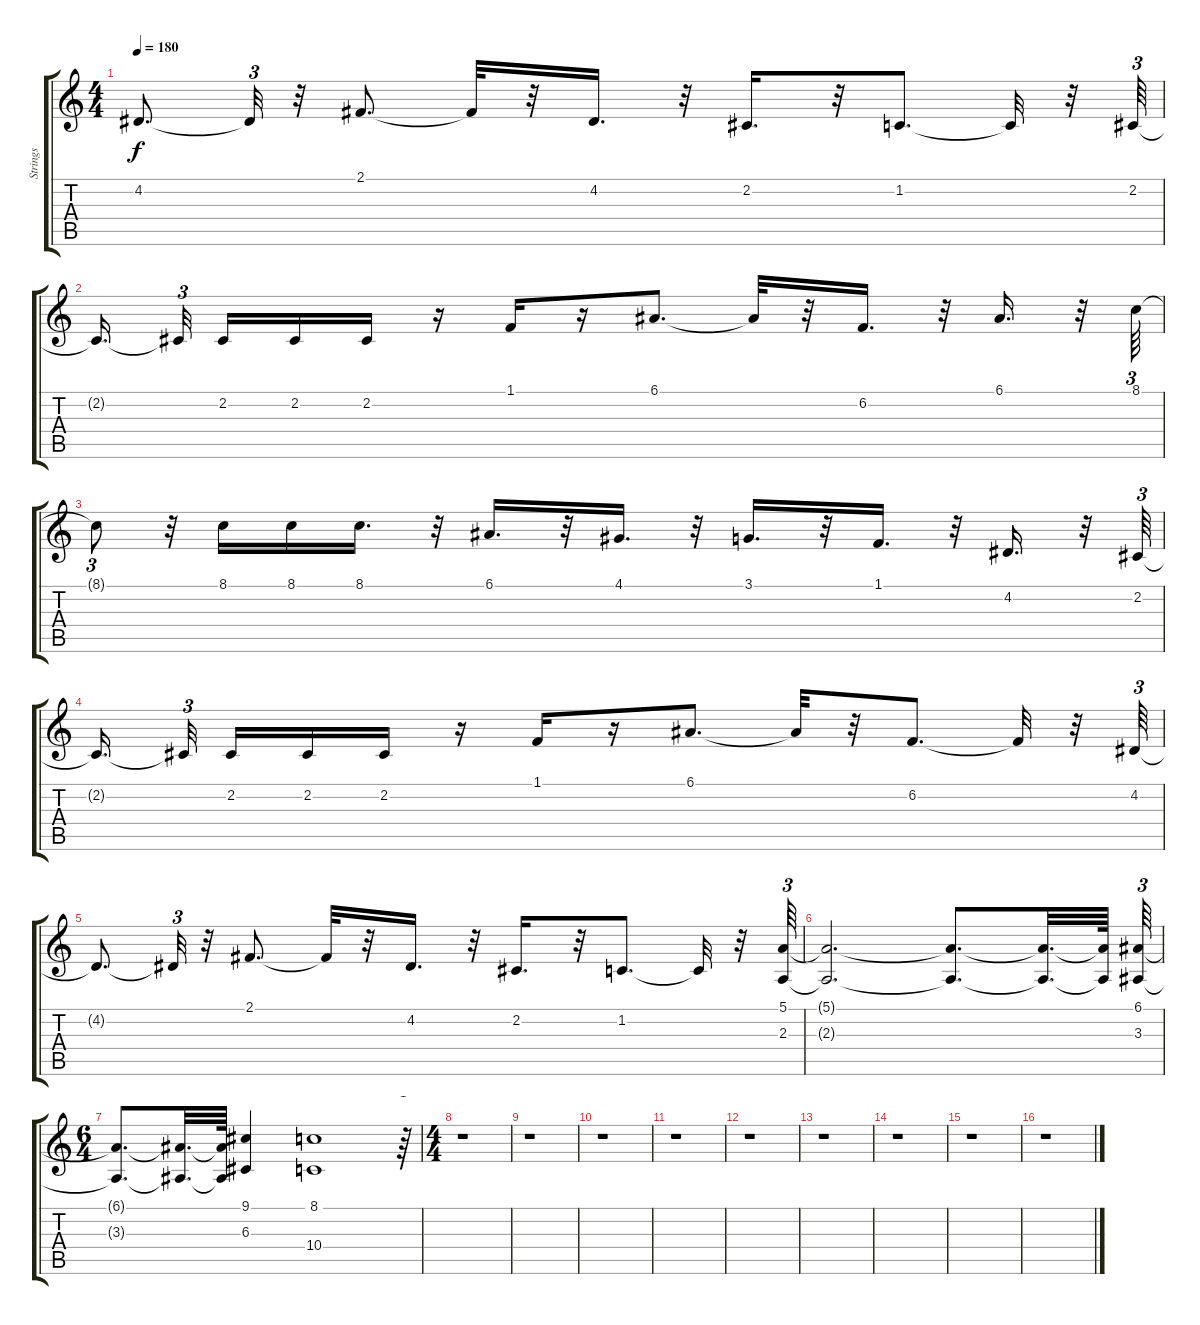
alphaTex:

\track ("Strings" "Strings") {instrument stringensemble1}
\staff {score tabs}
\tuning (E4 B3 G3 D3 A2 E2) {hide}
\ts (4 4)
\tempo 180
\clef g2
\ks c
4.2{t}.8{d dy f} 4.2{t}.32{tu (3 2)} r.32 2.1.8{d} 2.1{t}.32 r.32 4.2.16{d} r.32 2.2.16{d} r.32 1.2.8{d} 1.2{t}.32 r.32 2.2.64{tu (3 2)} |
2.2{t}.16{d beam splitsecondary} 2.2{t}.32{tu (3 2) beam splitsecondary} 2.2.16 2.2.16 2.2.16 r.16 1.1.16 r.16 6.1.8{d} 6.1{t}.32 r.32 6.2.16{d} r.32 6.1.16{d} r.32 8.1.64{tu (3 2)} |
8.1{t}.8{tu (3 2)} r.32 8.1.16 8.1.16 8.1.16{d} r.32 6.1.16{d} r.32 4.1.16{d} r.32 3.1.16{d} r.32 1.1.16{d} r.32 4.2.16{d} r.32 2.2.64{tu (3 2)} |
2.2{t}.16{d beam splitsecondary} 2.2{t}.32{tu (3 2) beam splitsecondary} 2.2.16 2.2.16 2.2.16 r.16 1.1.16 r.16 6.1.8{d} 6.1{t}.32 r.32 6.2.8{d} 6.2{t}.32 r.32 4.2.64{tu (3 2)} |
4.2{t}.8{d} 4.2{t}.32{tu (3 2)} r.32 2.1.8{d} 2.1{t}.32 r.32 4.2.16{d} r.32 2.2.16{d} r.32 1.2.8{d} 1.2{t}.32 r.32 (5.1 2.3).64{tu (3 2)} |
(5.1{t} 2.3{t}).2{d} (5.1{t} 2.3{t}).8{d} (5.1{t} 2.3{t}).32{d} (5.1{t} 2.3{t}).64 (6.1 3.3).64{tu (3 2)} |
\ts (6 4)
(6.1{t} 3.3{t}).8{d} (6.1{t} 3.3{t}).32{d} (6.1{t} 3.3{t}).64 (9.1 6.3).4 (8.1 10.4).1 r.64{tu (3 2)} |
\ts (4 4)
r.1 |
r.1 |
r.1 |
r.1 |
r.1 |
r.1 |
r.1 |
r.1 |
r.1
